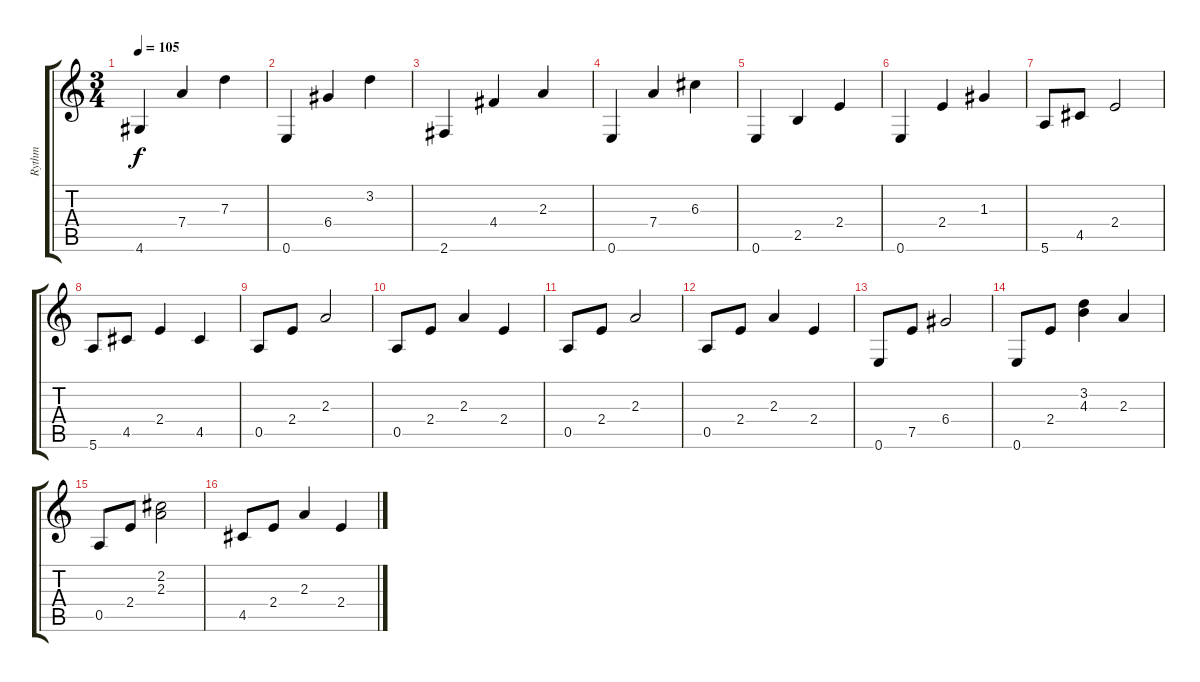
\track ("Rythm" "Rythm") {instrument overdrivenguitar}
\staff {score tabs}
\tuning (E4 B3 G3 D3 A2 E2) {hide}
\ts (3 4)
\tempo 105
\clef g2
\ks c
4.6.4{dy f} 7.4.4 7.3.4 |
0.6.4 6.4.4 3.2.4 |
2.6.4 4.4.4 2.3.4 |
0.6.4 7.4.4 6.3.4 |
0.6.4 2.5.4 2.4.4 |
0.6.4 2.4.4 1.3.4 |
5.6.8 4.5.8 2.4.2 |
5.6.8 4.5.8 2.4.4 4.5.4 |
0.5.8 2.4.8 2.3.2 |
0.5.8 2.4.8 2.3.4 2.4.4 |
0.5.8 2.4.8 2.3.2 |
0.5.8 2.4.8 2.3.4 2.4.4 |
0.6.8 7.5.8 6.4.2 |
0.6.8 2.4.8 (3.2 4.3).4 2.3.4 |
0.5.8 2.4.8 (2.2 2.3).2 |
4.5.8 2.4.8 2.3.4 2.4.4
